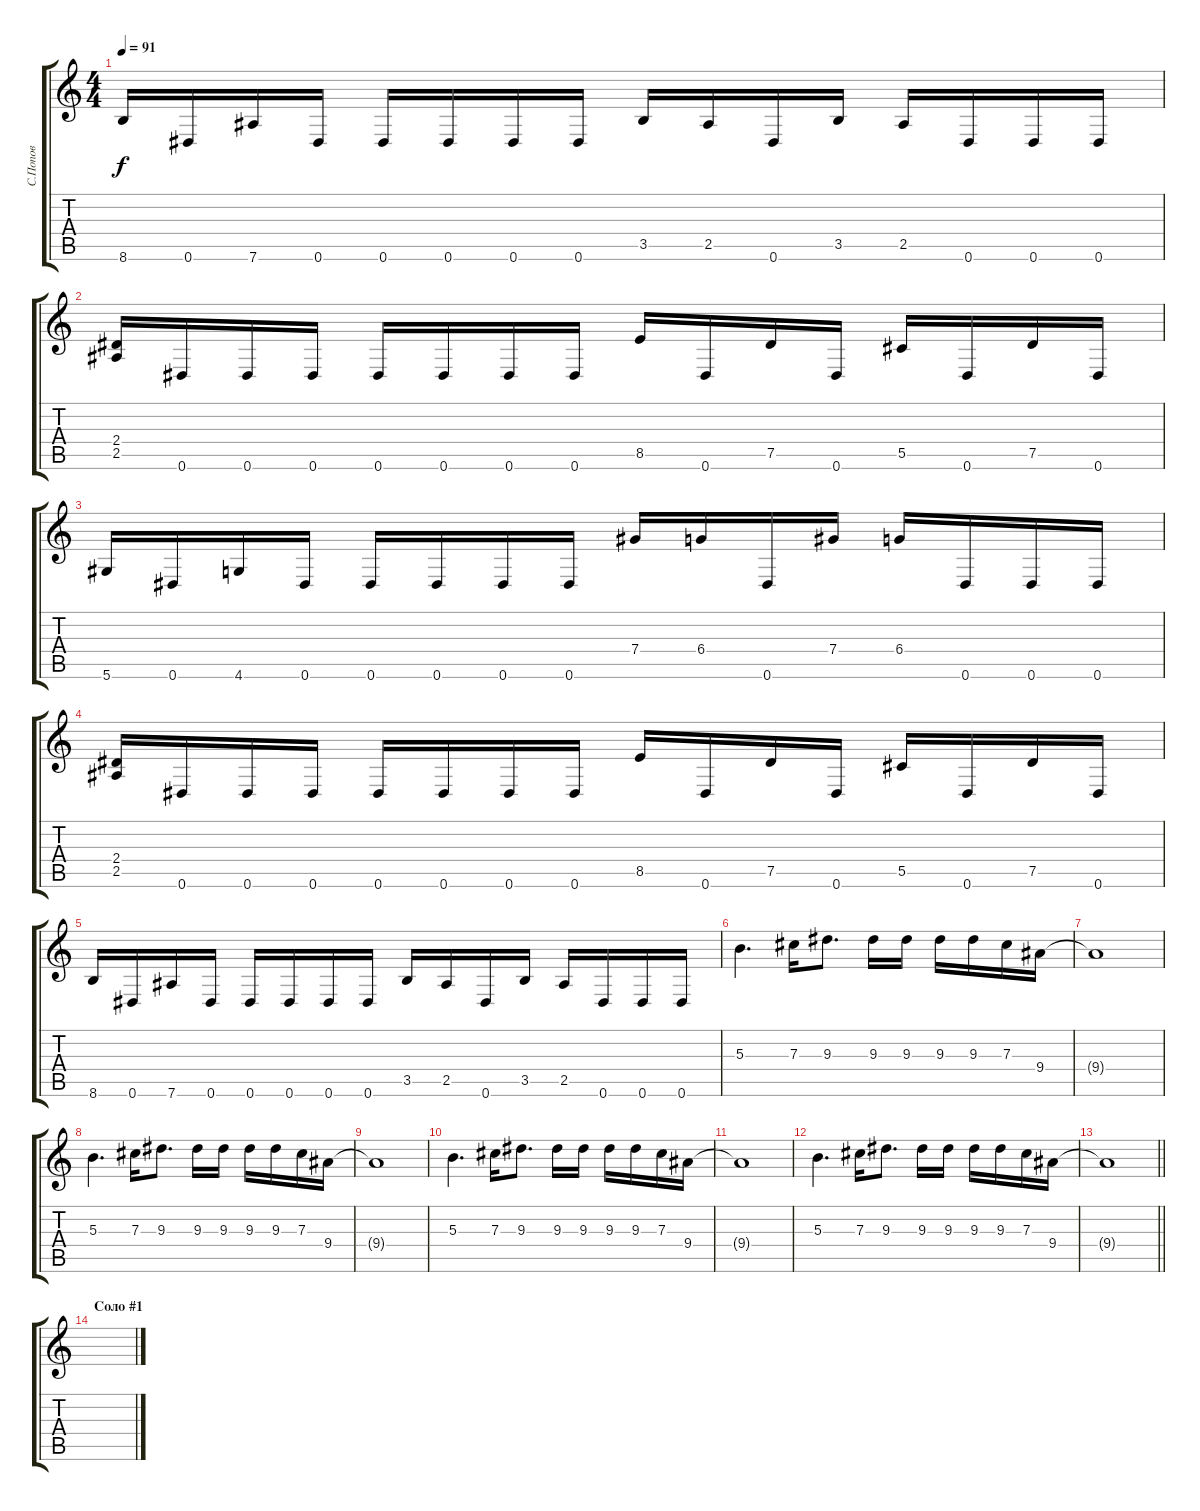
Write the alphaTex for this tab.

\track ("С.Попов" "С.Попов") {instrument distortionguitar}
\staff {score tabs}
\tuning (Eb4 Bb3 Gb3 Db3 Ab2 Eb2) {hide}
\ts (4 4)
\tempo 91
\clef g2
\ks c
8.6.16{dy f} 0.6.16 7.6.16 0.6.16 0.6.16 0.6.16 0.6.16 0.6.16 3.5.16 2.5.16 0.6.16 3.5.16 2.5.16 0.6.16 0.6.16 0.6.16 |
(2.4 2.5).16 0.6.16 0.6.16 0.6.16 0.6.16 0.6.16 0.6.16 0.6.16 8.5.16 0.6.16 7.5.16 0.6.16 5.5.16 0.6.16 7.5.16 0.6.16 |
5.6.16 0.6.16 4.6.16 0.6.16 0.6.16 0.6.16 0.6.16 0.6.16 7.4.16 6.4.16 0.6.16 7.4.16 6.4.16 0.6.16 0.6.16 0.6.16 |
(2.4 2.5).16 0.6.16 0.6.16 0.6.16 0.6.16 0.6.16 0.6.16 0.6.16 8.5.16 0.6.16 7.5.16 0.6.16 5.5.16 0.6.16 7.5.16 0.6.16 |
8.6.16 0.6.16 7.6.16 0.6.16 0.6.16 0.6.16 0.6.16 0.6.16 3.5.16 2.5.16 0.6.16 3.5.16 2.5.16 0.6.16 0.6.16 0.6.16 |
5.3.4{d} 7.3.16 9.3.8{d} 9.3.16 9.3.16 9.3.16 9.3.16 7.3.16 9.4.16 |
9.4{t}.1 |
5.3.4{d} 7.3.16 9.3.8{d} 9.3.16 9.3.16 9.3.16 9.3.16 7.3.16 9.4.16 |
9.4{t}.1 |
5.3.4{d} 7.3.16 9.3.8{d} 9.3.16 9.3.16 9.3.16 9.3.16 7.3.16 9.4.16 |
9.4{t}.1 |
5.3.4{d} 7.3.16 9.3.8{d} 9.3.16 9.3.16 9.3.16 9.3.16 7.3.16 9.4.16 |
\barLineRight lightlight
9.4{t}.1 |
\section ("" "Соло #1")
